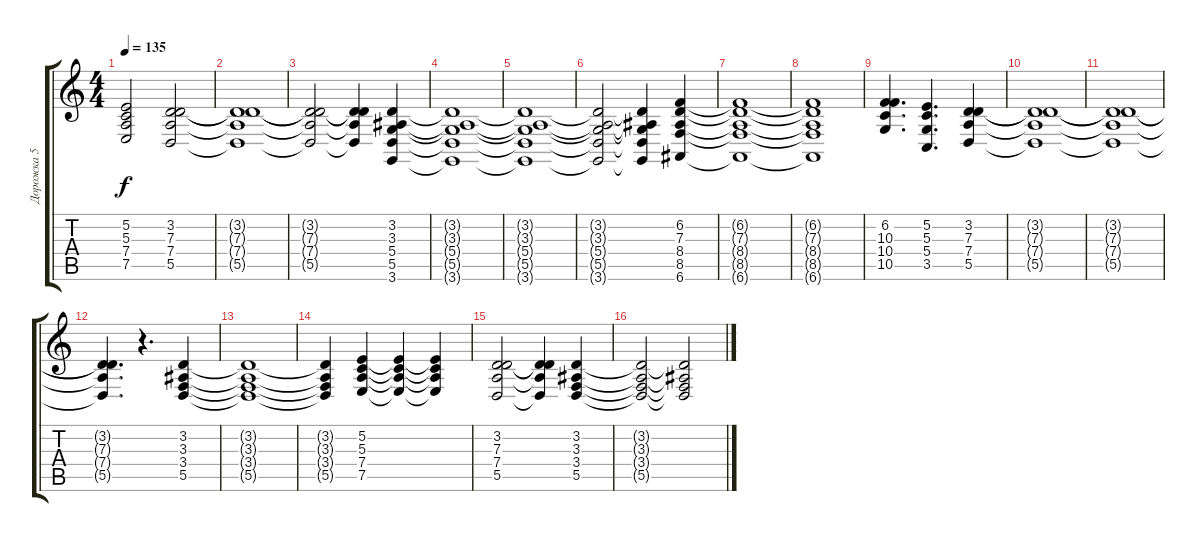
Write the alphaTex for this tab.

\track ("Дорожка 5" "Дорожка 5") {instrument synthstrings1}
\staff {score tabs}
\tuning (E4 B3 G3 D3 A2 E2) {hide}
\ts (4 4)
\tempo 135
\clef g2
\ks c
(5.2{t} 5.3{t} 7.4{t} 7.5{t}).2{dy f} (3.2 7.3 7.4 5.5).2 |
(3.2{t} 7.3{t} 7.4{t} 5.5{t}).1 |
(3.2{t} 7.3{t} 7.4{t} 5.5{t}).2 (3.2{t} 7.3{t} 7.4{t} 5.5{t}).4 (3.2 3.3 5.4 5.5 3.6).4 |
(3.2{t} 3.3{t} 5.4{t} 5.5{t} 3.6{t}).1 |
(3.2{t} 3.3{t} 5.4{t} 5.5{t} 3.6{t}).1 |
(3.2{t} 3.3{t} 5.4{t} 5.5{t} 3.6{t}).2 (3.2{t} 3.3{t} 5.4{t} 5.5{t} 3.6{t}).4 (6.2 7.3 8.4 8.5 6.6).4 |
(6.2{t} 7.3{t} 8.4{t} 8.5{t} 6.6{t}).1 |
(6.2{t} 7.3{t} 8.4{t} 8.5{t} 6.6{t}).1 |
(6.2 10.3 10.4 10.5).4{d} (5.2 5.3 5.4 3.5).4{d} (3.2 7.3 7.4 5.5).4 |
(3.2{t} 7.3{t} 7.4{t} 5.5{t}).1{volume 2} |
(3.2{t} 7.3{t} 7.4{t} 5.5{t}).1 |
(3.2{t} 7.3{t} 7.4{t} 5.5{t}).4{d} r.4{d volume 0} (3.2 3.3 3.4 5.5).4{volume 10} |
(3.2{t} 3.3{t} 3.4{t} 5.5{t}).1 |
(3.2{t} 3.3{t} 3.4{t} 5.5{t}).4 (5.2 5.3 7.4 7.5).4 (5.2{t} 5.3{t} 7.4{t} 7.5{t}).4 (5.2{t} 5.3{t} 7.4{t} 7.5{t}).4 |
(3.2 7.3 7.4 5.5).2 (3.2{t} 7.3{t} 7.4{t} 5.5{t}).4 (3.2 3.3 3.4 5.5).4 |
(3.2{t} 3.3{t} 3.4{t} 5.5{t}).2 (3.2{t} 3.3{t} 3.4{t} 5.5{t}).2
